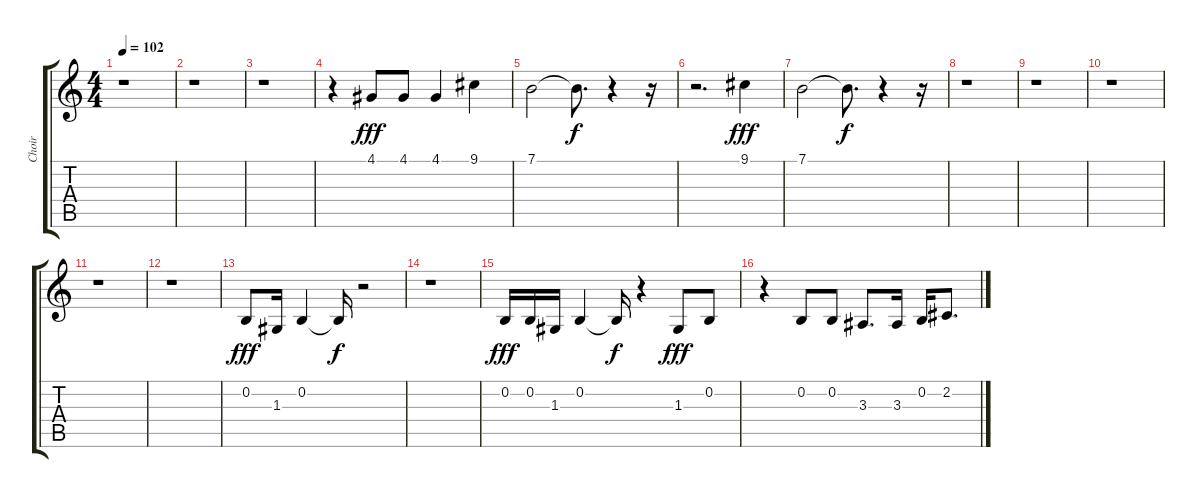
\track ("Choir" "Choir") {instrument choiraahs}
\staff {score tabs}
\tuning (E4 B3 G3 D3 A2 E2) {hide}
\ts (4 4)
\tempo 102
\clef g2
\ks c
r.1{dy fff} |
r.1 |
r.1 |
r.4 4.1.8{volume 10} 4.1.8 4.1.4 9.1.4 |
7.1.2 7.1{t}.8{d dy f} r.4 r.16 |
r.2{d} 9.1.4{dy fff} |
7.1.2 7.1{t}.8{d dy f} r.4 r.16 |
r.1 |
r.1 |
r.1 |
r.1 |
r.1 |
0.2.8{dy fff} 1.3.16 0.2.4 0.2{t}.16{dy f} r.2 |
r.1 |
0.2.16{dy fff} 0.2.16 1.3.16 0.2.4 0.2{t}.16{dy f} r.4 1.3.8{dy fff} 0.2.8 |
r.4 0.2.8 0.2.8 3.3.8{d} 3.3.16 0.2.16 2.2.8{d}
